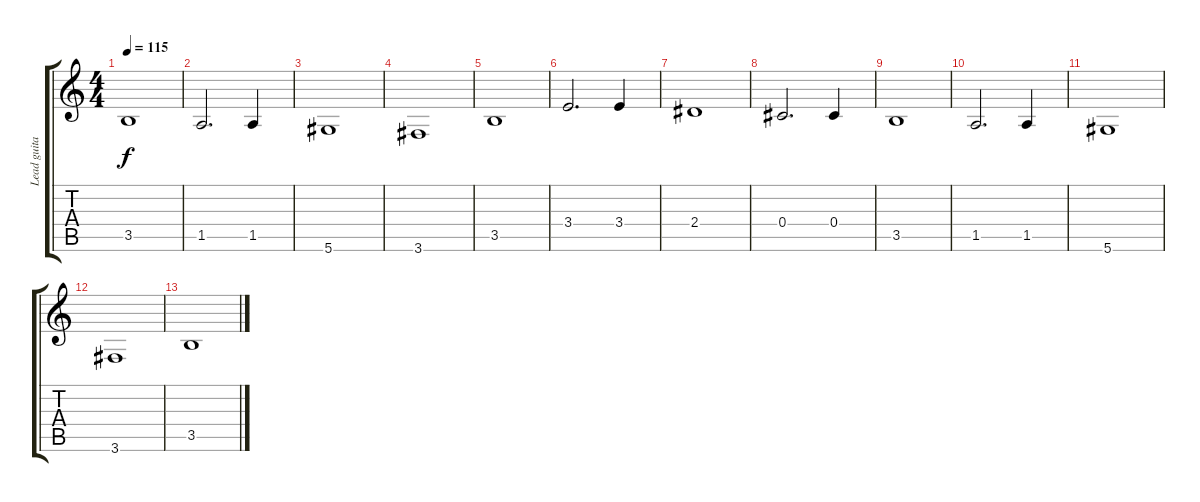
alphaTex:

\track ("Lead guitar" "Lead guita") {instrument distortionguitar}
\staff {score tabs}
\tuning (Eb4 Bb3 Gb3 Db3 Ab2 Eb2) {hide}
\ts (4 4)
\tempo 115
\clef g2
\ks c
3.5.1{dy f} |
1.5.2{d} 1.5.4 |
5.6.1 |
3.6.1 |
3.5.1 |
3.4.2{d} 3.4.4 |
2.4.1 |
0.4.2{d} 0.4.4 |
3.5.1 |
1.5.2{d} 1.5.4 |
5.6.1 |
3.6.1 |
3.5.1
